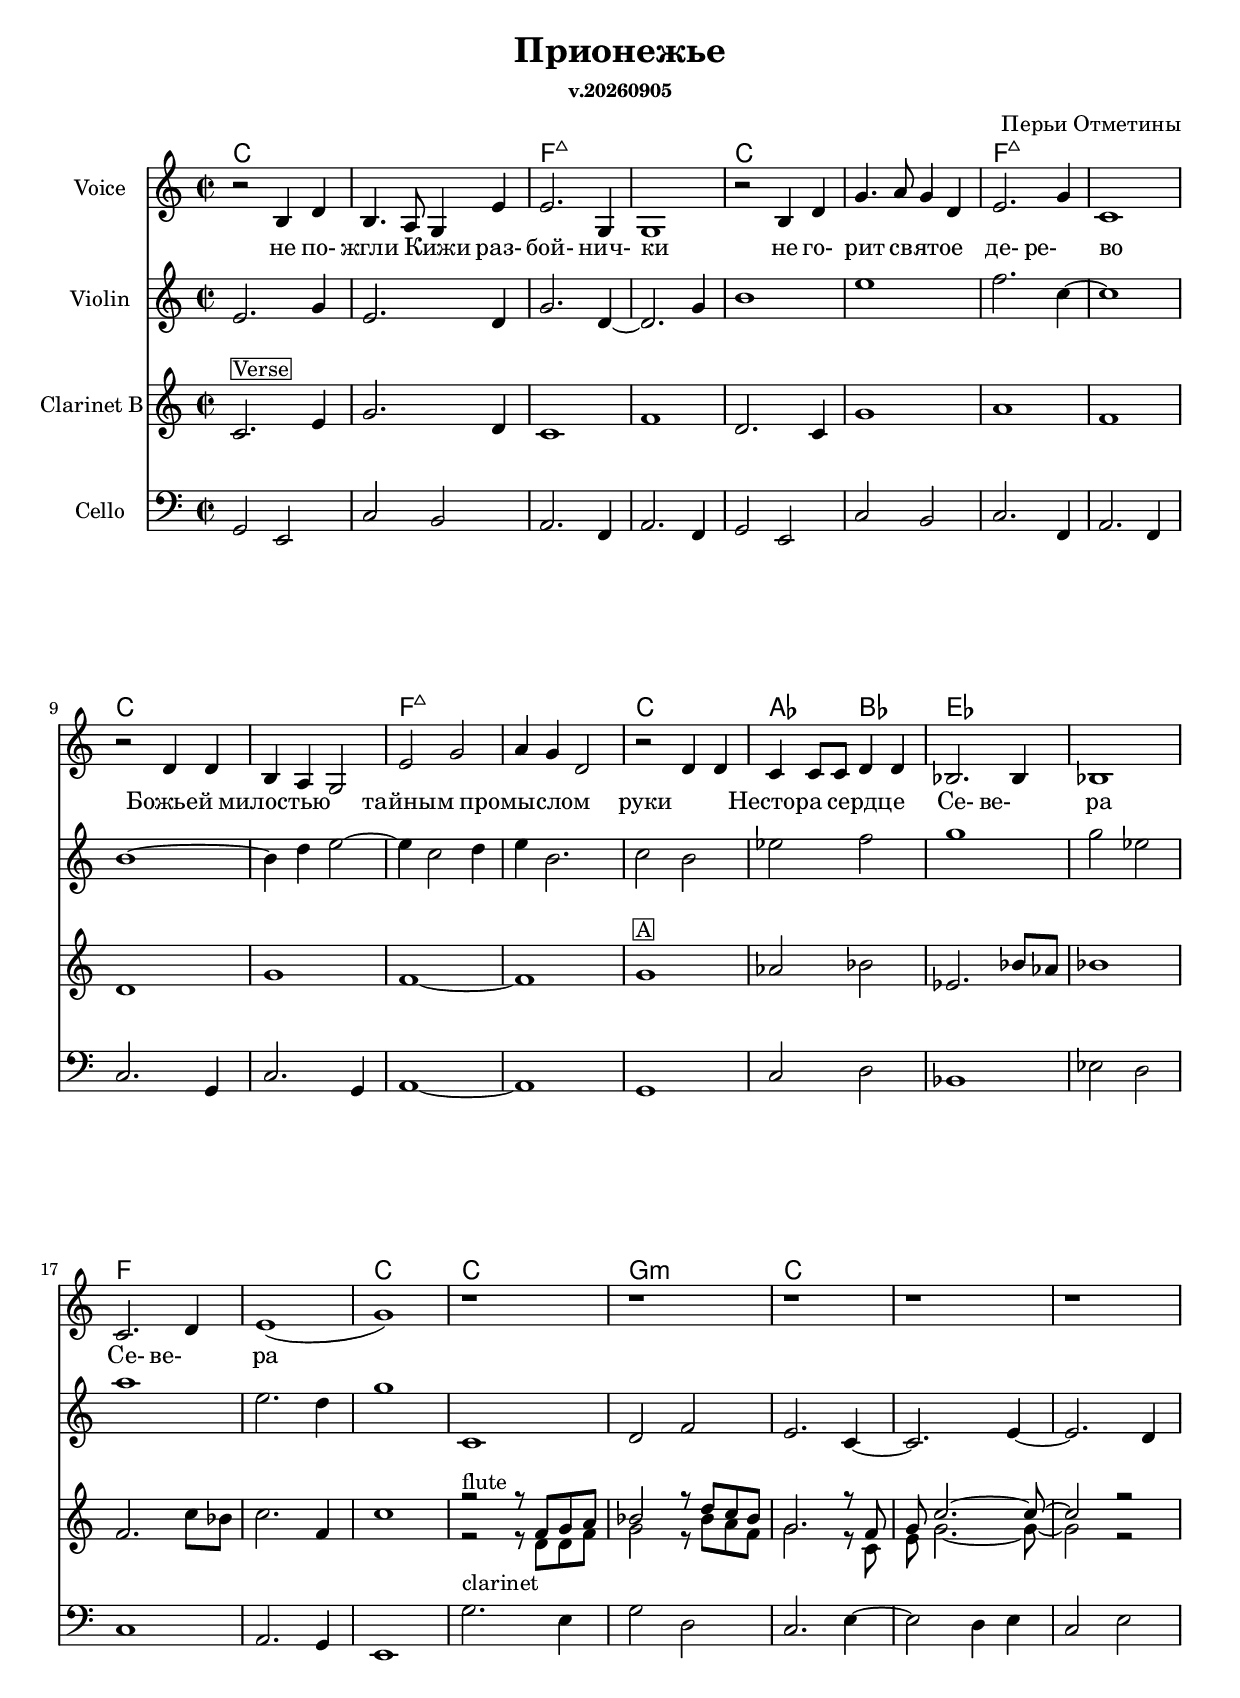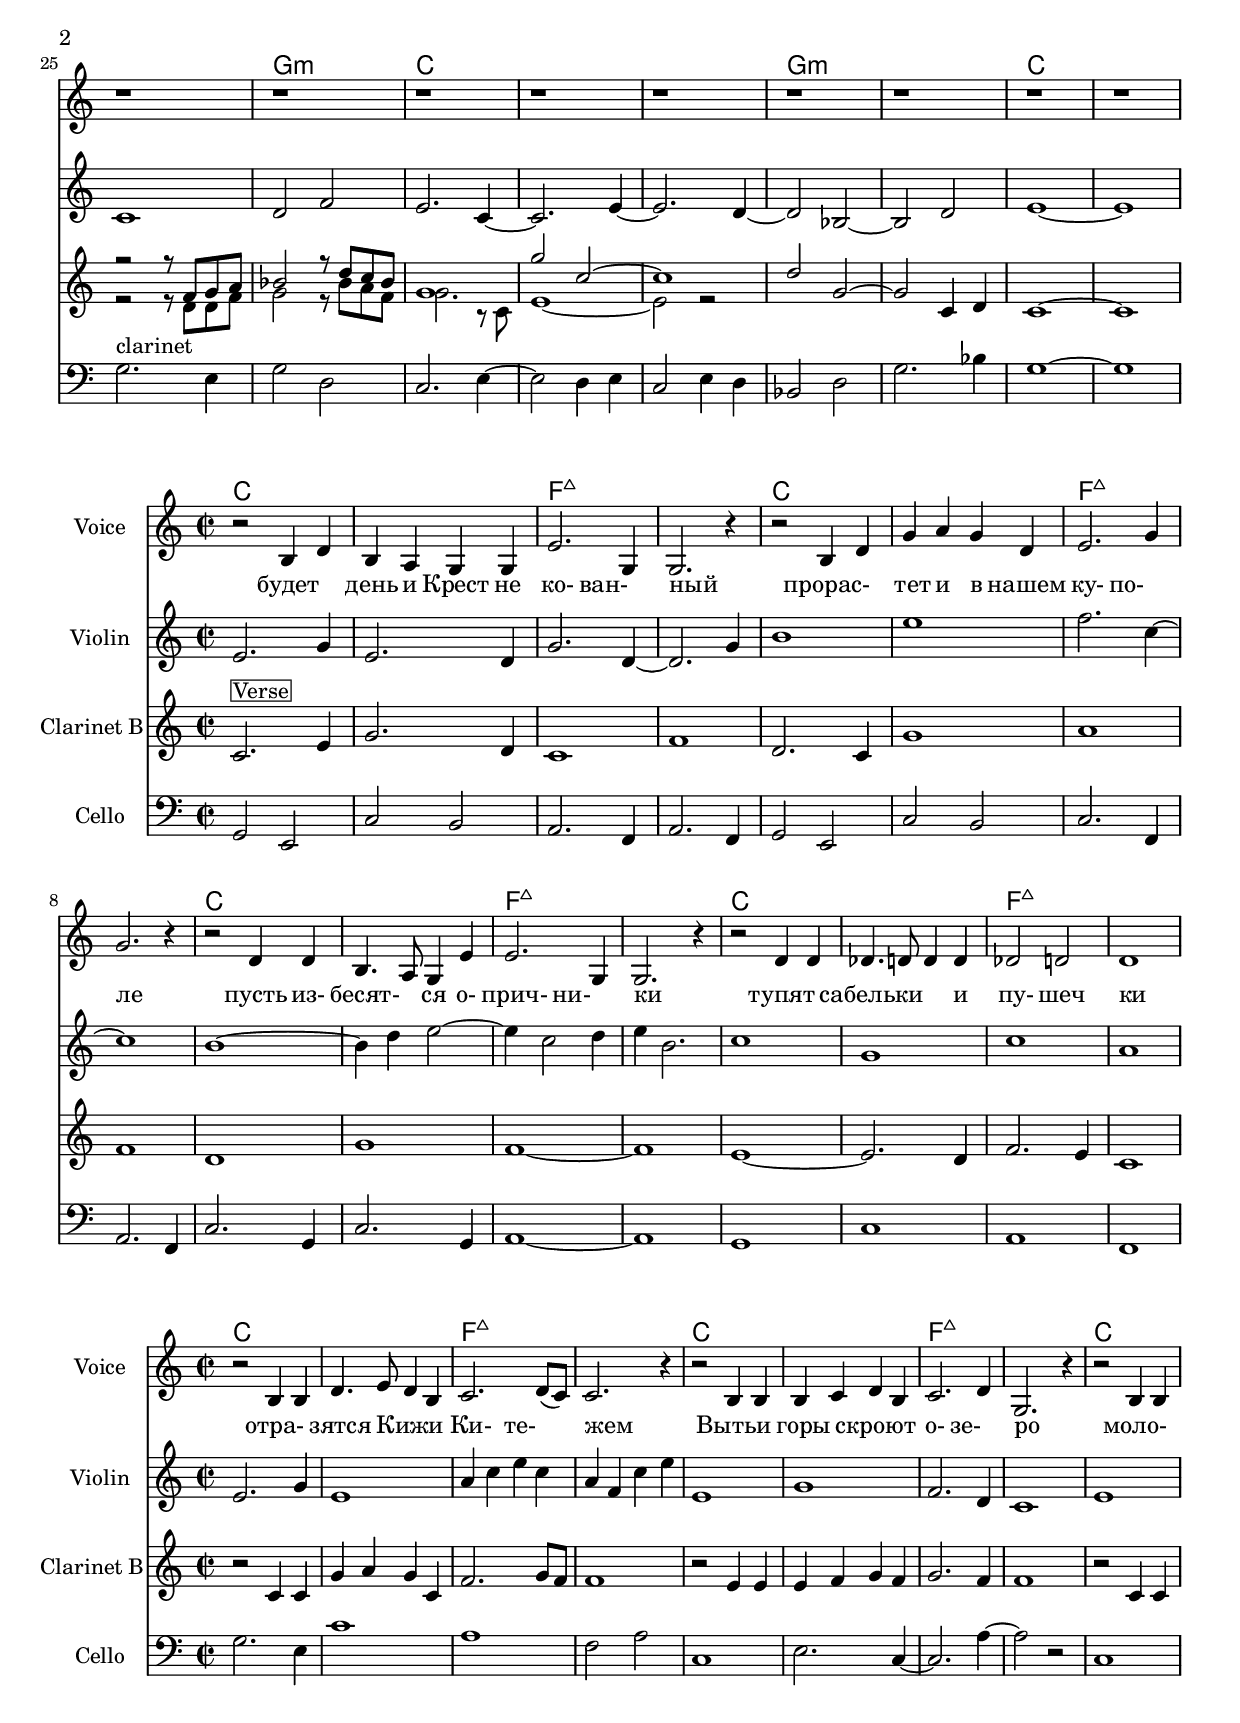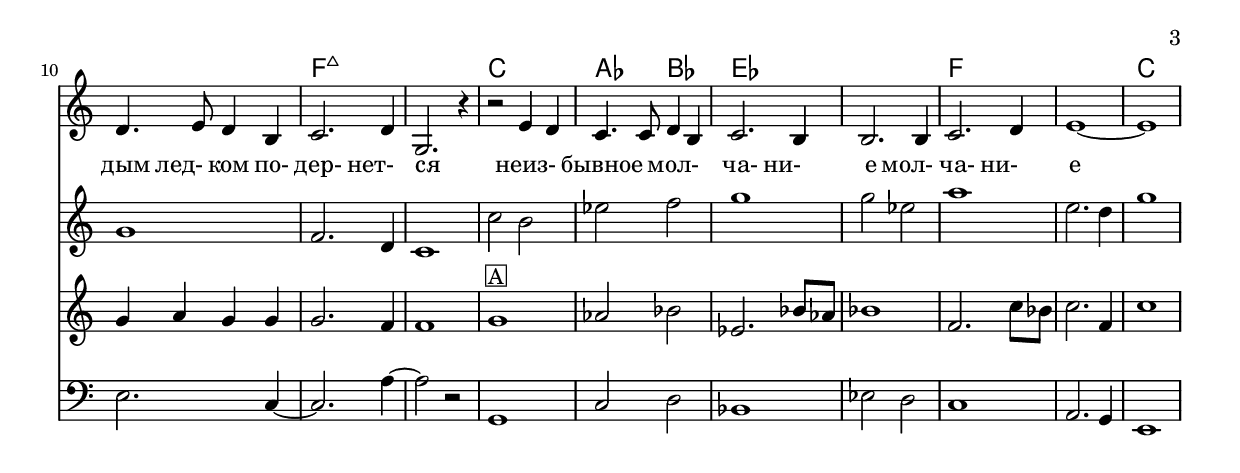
 \version "2.12.2"
 ﻿ VerseI = \lyricmode{
   _2 не4 по- |жгли2 Кижи4 раз- | бой-2. нич-4 | ки1 |
   _2 не4 го- | рит2 святое2 | де-2 ре- |во1 |
   _2 Божьей2 | милостью1 | тайным | промыслом |
   руки | Нестора2 сердце | Се-2 ве- |ра1 |
   Се-2 ве- | ра1 |
 }
 
 
 HarmonyVerse = \chordmode{
   c1 | s | f:maj | s |
 }
 HarmonyCodaA = \chordmode{
   c1 | as2 bes2 %{fis%} | es1 | s | % a |f:maj g | c |
   f1 | s | c |
 }
 
 HarmonyI = \chordmode{
   \HarmonyVerse \HarmonyVerse \HarmonyVerse 
   \HarmonyCodaA
 }
 
 
 ClarinetBVerse = \relative c'{
   d2.^\markup{\box Verse} fis4 | a2. e4 | d1 | g | e2. d4 | a'1 | b |g | e|
   a| g~|g| 
 }
 ViolinVerse = \relative c'{
	e2. g4 | e2. d4 | g2. d4~ | d2. g4 |
	b1 | e1 |f2. c4~ | c1 |
	b1~ | b4 d e2~ | e4 c2 d4 |e4 b2. | 
 }
 CelloVerse = \relative c{
	g2 e | c'2 b | a2. f4 | a2. f4 | 
	g2 e | c'2 b | c2. f,4 | a2. f4 | 
	c'2. g4 | c2. g4 | a1~ | a1 | 
 }
 VoiceVerse = \relative c'{
	r2 b4 d | b4. a8 g4 e' | e2. g,4 | g1 |
	r2 b4 d | g4. a8 g4 d | e2. g4 | c,1 |
	r2 d4 d | b4 a g2     | e'2 g | a4 g d2 |
	r2 d4 d | c4 c8 c d4 d | bes2. bes4 | bes1 |
	c2. d4 | e1 ( | g1) |
 }
 
 ClarinetBCodaA = \relative c''{a^\markup{\box A} | bes2 c | f,2. c'8 bes | c1 | g2. d'8 c | d2. g,4| d'1 |}
 ViolinCodaA = \relative c''{c2 b | es2 f2 | g1 | g2 es2 |a1 | e2. d4 | g1 |}
 CelloCodaA = \relative c{g1 | c2 d2 | bes1 | es2 d |c1 | a2. g4 | e1 |}
 
 ClarinetBI = {\ClarinetBVerse \ClarinetBCodaA}
 ViolinI = {\ViolinVerse \ViolinCodaA}
 CelloI = {\CelloVerse \CelloCodaA}
 VoiceI = {\VoiceVerse}

 ﻿ HarmonySoloI = \chordmode{
   c1 | g1:m |  c1 | s | s | s|
   %s1 |e1:m | a | s 
 }
 HarmonySoloII = \chordmode{
   g1:m | c1 |s|s|g:m |s|c1|s|
 }
 

 
 FluteSoloI = \relative c''{r2^"flute"    r8 g8 a b | c2 r8 e8 d c | a2. r8 g8 | a8 d2.~ d8~ | d2 r2 |}
 FluteSoloII = \relative c''{r2    r8 g8 a b | c2 r8 e8 d c | a1 | a'2 d,2~ | d1 | e2 a,2~ | a2 d,4 e | d1~ | d1 |}
 ClarinetSoloI = \relative c' {r2_"clarinet" r8 e8 e g | a2 r8 c8 b g | a2. r8 d,8 | fis8 a2.~ a8~ | a2 r2 |}
 ClarinetSoloII = \relative c' {r2_"clarinet" r8 e8 e g | a2 r8 c8 b g | a2. r8 d,8 | fis1~ | fis2 r2 |}
 SoloI = {
   << { \FluteSoloI \FluteSoloII} \\ {\ClarinetSoloI \ClarinetSoloII} >>
 }
 
 ViolinSoloA = {c'1 | d'2 f'2 |e'2. c'4~ |c'2. e'4~ | e'2. d'4~ |}
 ViolinSoloI = {
	\ViolinSoloA
	\ViolinSoloA
	d'2 bes~ |bes2 d' |
	e'1~ |e'1 |
 }
 CelloSoloA = {g2. e4 | g2 d2 |c2. e4~ |e2 d4 e | c2 }
 CelloSoloI = {
	\CelloSoloA e2 |
	\CelloSoloA e4 d |
	bes,2 d |g2. bes4 |
	g1~ |g1 |
 }

 ﻿ VerseII = \lyricmode{
   _2 будет |день4 и Крест не | ко-2 ван- |ный _ |
   _2 прорас- | тет4 и в нашем | ку-2 по- |ле _ |
   _2 пусть4 из-4 | бесят-2 ся4 о- | прич-2 ни- | ки _ |
   _2 тупят | сабельки2. и4 | пу-2 шеч | ки _ |
 }
 VoiceII = \relative c'{
	r2 b4 d | b4 a g g | e'2. g,4 | g2. r4 |
	r2 b4 d | g4 a g d | e2. g4 | g2. r4 |
	r2 d4 d | b4. a8 g4 e' |e2. g,4 | g2. r4 |
	r2 d'4 d | des4. d8 d4 d | des2 d | d1 |
 }
 
 ClarinetBII = \relative c'{
   \ClarinetBVerse
   fis1~ | fis2. e4 | g2. fis4 | d1 |
 }
  ViolinII = \relative c'{
	\ViolinVerse
	c'1 | g | c | a |
 }
 CelloII = \relative c{
	\CelloVerse
	g1 | c1 | a1 | f1 |
 }

 ﻿ VerseIII = \lyricmode{
   _2 отра-2 | зятся Кижи | Ки- те- | жем _ | 
   _2 Вытьи | горы2 скроют | о- 2зе- | ро1 |
   _2 моло- |дым4 лед- ком по- | дер-2 нет- | ся2 _ |
   _2 неиз- |бывное мол- | ча-2 ни- | e2 мол- | ча-2 ни- | e1 |
 }
 VoiceIII = \relative c'{
	r2 b4 b | d4. e8 d4 b | c2. d8(c)| c2. r4|
	r2 b4 b | b4 c d b | c2. d4 | g,2. r4 |
        r2 b4 b | d4. e8 d4 b | c2. d4 | g,2. r4 |
	r2 e'4 d | c4. c8 d4 b | c2. b4 | b2. b4 | c2. d4 | e1~ | e1 |
 }
 
 ClarinetBIII = \relative c'{
   r2 d4 d |a' b a d, | g2. a8 g | g1 |
   r2 fis4 fis | fis g a g | a2. g4 | g1|
   r2 d4 d | a' b a a | a2. g4 | g1 |
   \ClarinetBCodaA
 }
 ViolinIIIA = \relative c'{e1 | g1 | f2. d4 | c1 | }
 ViolinIII = \relative c'{
	e2. g4 | e1 | a4 c e c | a4 f c' e~ | 
	\ViolinIIIA
        \ViolinIIIA
	\ViolinCodaA
 }
 
 CelloIIIA = {c1 | e2. c4~ | c2. a4~ | a2  r2|}
 CelloIII = {
	g2. e4 | c'1 | a1 | f2 a | 
	\CelloIIIA
        \CelloIIIA
	\CelloCodaA
 }

 
 date = #(strftime "v.%Y%m%d" (localtime (current-time)))



 \header{
   title="Прионежье"
   composer="Перьи Отметины"
   subsubtitle=\date
 }
 
 \paper {
  #(set-paper-size "a4")
  between-system-padding = #1.5
  bottom-margin = 10\mm
}
#(set-global-staff-size 19)
 
 <<
   \new ChordNames{
     \HarmonyI \HarmonySoloI \HarmonySoloII
    }
	\new Staff {
		\set Staff.instrumentName = "Voice"
		\clef treble \time 4/4 \key c \major
		\VoiceI
                r1|r1|r1|r1|
                r1|r1|r1|r1|
                r1|r1|r1|r1|
                r1|r1|
	}
	\new Lyrics{\VerseI}
	\new Staff{
		\set Staff.instrumentName = "Violin"
		\clef treble \time 2/2 \key c \major
		\ViolinI \ViolinSoloI
	}
   \new Staff{
     \set Staff.instrumentName="Clarinet B"
	 \transpose c' bes {
		 \clef treble \time 2/2 \key d \major
		 \ClarinetBI
		 \SoloI
	 }
   }
	\new Staff{
		\set Staff.instrumentName = "Cello"
		\clef bass \time 2/2 \key c \major
		\CelloI \CelloSoloI
	}
 >>
 
 <<
   \new ChordNames{
     \HarmonyVerse \HarmonyVerse \HarmonyVerse \HarmonyVerse 
   }
	\new Staff{
		\set Staff.instrumentName = "Voice"
		\clef treble \time 4/4 \key c \major
		\VoiceII
	}
   \new Lyrics{
     \VerseII
   }
	\new Staff{
		\set Staff.instrumentName = "Violin"
		\clef treble \time 2/2 \key c \major
		\ViolinII
	}
   \new Staff{\transpose c' bes{
     \set Staff.instrumentName="Clarinet B"
     \clef treble \time 2/2 \key d \major
     \ClarinetBII
   }}
	\new Staff{
		\set Staff.instrumentName = "Cello"
		\clef bass \time 2/2 \key c \major
		\CelloII
	}
 >>
 
 <<
   \new ChordNames{
     \HarmonyI
   }
	\new Staff {
		\set Staff.instrumentName = "Voice"
		\clef treble \time 4/4 \key c \major
		\VoiceIII
	}
	\new Lyrics{\VerseIII}
	\new Staff{
		\set Staff.instrumentName = "Violin"
		\clef treble \time 2/2 \key c \major
		\ViolinIII
	}
	\new Staff{\transpose c' bes{
		\set Staff.instrumentName="Clarinet B"
		\clef treble \time 2/2 \key d \major
		\ClarinetBIII
	}}
 	\new Staff{
		\set Staff.instrumentName = "Cello"
		\clef bass \time 2/2 \key c \major
		\CelloIII
	}
>>